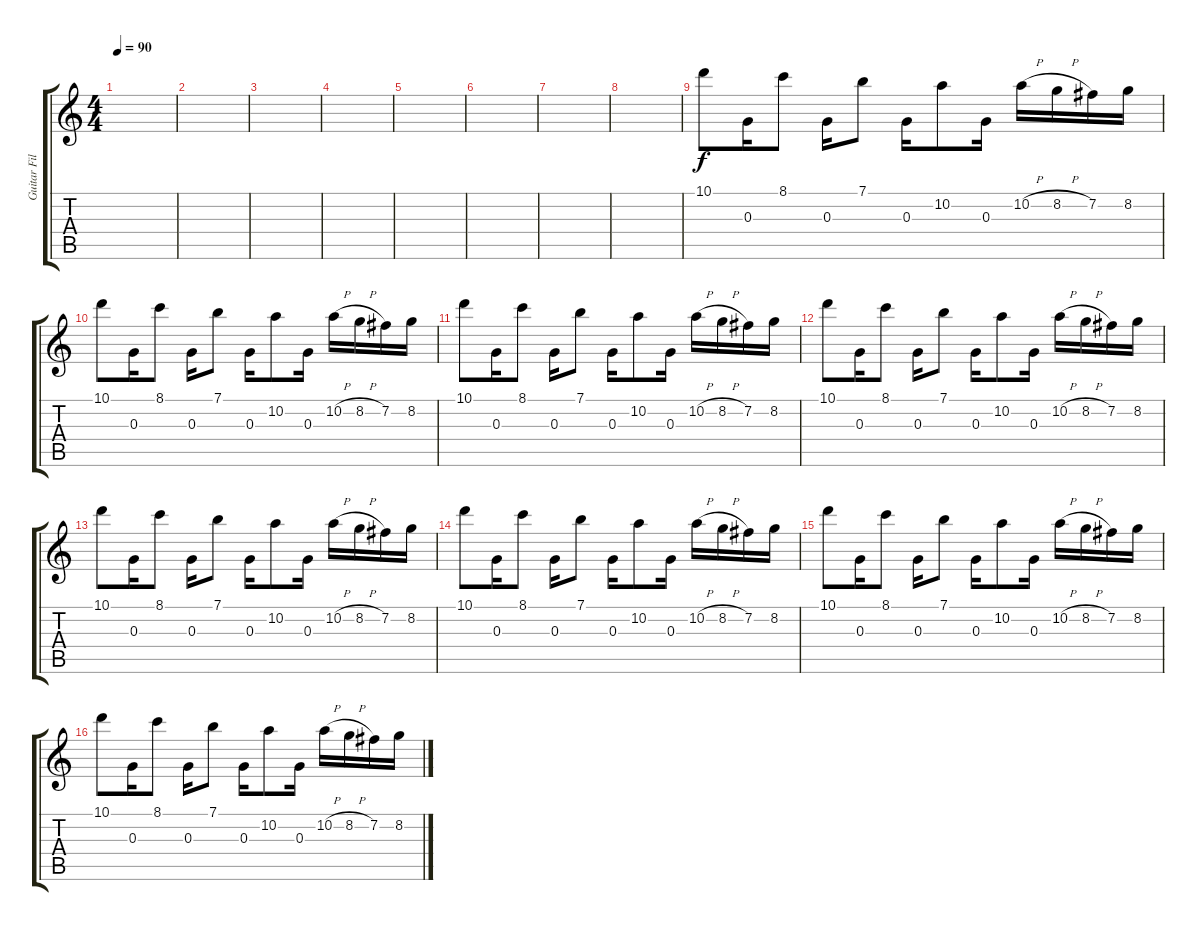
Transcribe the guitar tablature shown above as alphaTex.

\track ("Guitar Fill" "Guitar Fil") {instrument electricguitarclean}
\staff {score tabs}
\tuning (E4 B3 G3 D3 A2 E2) {hide}
\ts (4 4)
\tempo 90
\clef g2
\ks c
|
|
|
|
|
|
|
|
10.1.8 0.3.16 8.1.8 0.3.16 7.1.8 0.3.16 10.2.8 0.3.16 10.2{h}.16 8.2{h}.16 7.2.16 8.2.16 |
10.1.8 0.3.16 8.1.8 0.3.16 7.1.8 0.3.16 10.2.8 0.3.16 10.2{h}.16 8.2{h}.16 7.2.16 8.2.16 |
10.1.8 0.3.16 8.1.8 0.3.16 7.1.8 0.3.16 10.2.8 0.3.16 10.2{h}.16 8.2{h}.16 7.2.16 8.2.16 |
10.1.8 0.3.16 8.1.8 0.3.16 7.1.8 0.3.16 10.2.8 0.3.16 10.2{h}.16 8.2{h}.16 7.2.16 8.2.16 |
10.1.8 0.3.16 8.1.8 0.3.16 7.1.8 0.3.16 10.2.8 0.3.16 10.2{h}.16 8.2{h}.16 7.2.16 8.2.16 |
10.1.8 0.3.16 8.1.8 0.3.16 7.1.8 0.3.16 10.2.8 0.3.16 10.2{h}.16 8.2{h}.16 7.2.16 8.2.16 |
10.1.8 0.3.16 8.1.8 0.3.16 7.1.8 0.3.16 10.2.8 0.3.16 10.2{h}.16 8.2{h}.16 7.2.16 8.2.16 |
10.1.8 0.3.16 8.1.8 0.3.16 7.1.8 0.3.16 10.2.8 0.3.16 10.2{h}.16 8.2{h}.16 7.2.16 8.2.16
